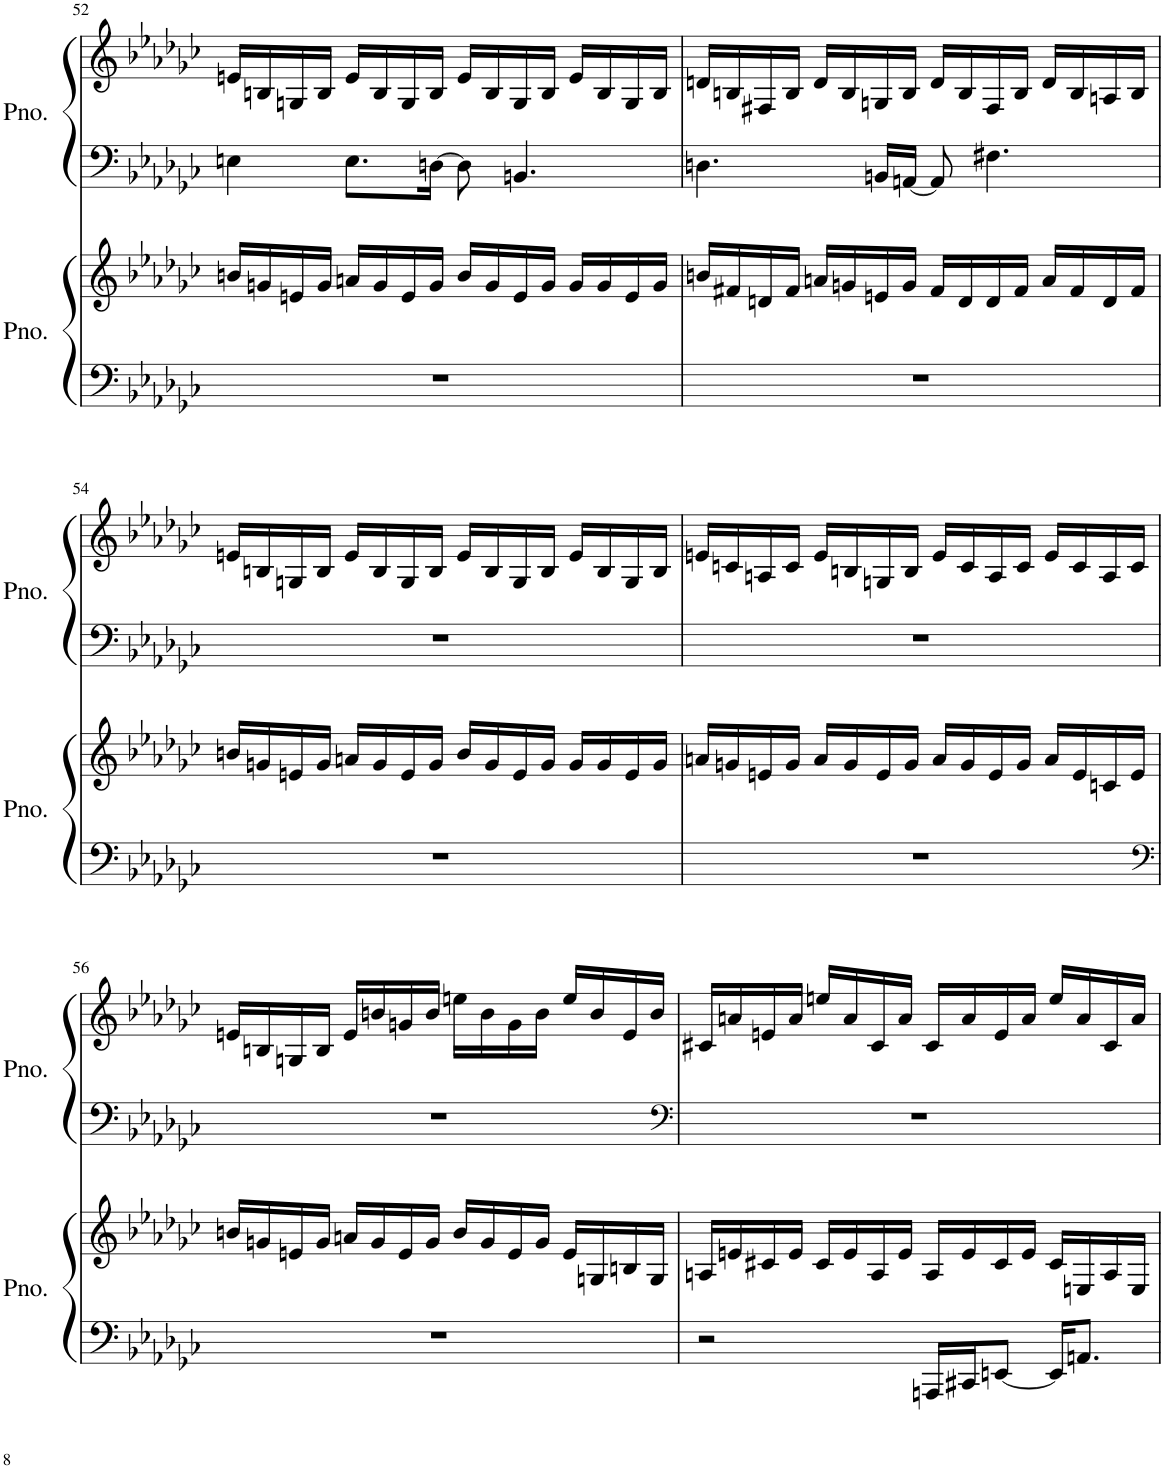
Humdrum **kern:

**kern	**kern	**kern	**kern
*part2	*part2	*part1	*part1
*staff4	*staff3	*staff2	*staff1
*I"Piano	*	*I"Piano	*
*I'Pno.	*	*I'Pno.	*
!!LO:PB:g=z
*clefF4	*clefG2	*clefF4	*clefG2
*k[b-e-a-d-g-c-]	*k[b-e-a-d-g-c-]	*k[b-e-a-d-g-c-]	*k[b-e-a-d-g-c-]
*M4/4	*M4/4	*M4/4	*M4/4
=52	=52	=52	=52
1r	16bn/LL	4En\	16en/LL
.	16gn/	.	16Bn/
.	16en/	.	16Gn/
.	16g/JJ	.	16B/JJ
.	16an/LL	8.E\L	16e/LL
.	16g/	.	16B/
.	16e/	.	16G/
.	16g/JJ	[16Dn\Jk	16B/JJ
.	16b/LL	8D\]	16e/LL
.	16g/	.	16B/
.	16e/	4.BBn/	16G/
.	16g/JJ	.	16B/JJ
.	16g/LL	.	16e/LL
.	16g/	.	16B/
.	16e/	.	16G/
.	16g/JJ	.	16B/JJ
=53	=53	=53	=53
1r	16bn/LL	4.Dn\	16dn/LL
.	16f#X/	.	16Bn/
.	16dn/	.	16F#X/
.	16f#/JJ	.	16B/JJ
.	16an/LL	.	16d/LL
.	16gn/	.	16B/
.	16en/	16BBn/LL	16Gn/
.	16g/JJ	[16AAn/JJ	16B/JJ
.	16f#/LL	8AA/]	16d/LL
.	16d/	.	16B/
.	16d/	4.F#X\	16F#/
.	16f#/JJ	.	16B/JJ
.	16a/LL	.	16d/LL
.	16f#/	.	16B/
.	16d/	.	16An/
.	16f#/JJ	.	16B/JJ
!!LO:LB:g=z
=54	=54	=54	=54
1r	16bn/LL	1r	16en/LL
.	16gn/	.	16Bn/
.	16en/	.	16Gn/
.	16g/JJ	.	16B/JJ
.	16an/LL	.	16e/LL
.	16g/	.	16B/
.	16e/	.	16G/
.	16g/JJ	.	16B/JJ
.	16b/LL	.	16e/LL
.	16g/	.	16B/
.	16e/	.	16G/
.	16g/JJ	.	16B/JJ
.	16g/LL	.	16e/LL
.	16g/	.	16B/
.	16e/	.	16G/
.	16g/JJ	.	16B/JJ
=55	=55	=55	=55
1r	16an/LL	1r	16en/LL
.	16gn/	.	16cn/
.	16en/	.	16An/
.	16g/JJ	.	16c/JJ
.	16a/LL	.	16e/LL
.	16g/	.	16Bn/
.	16e/	.	16Gn/
.	16g/JJ	.	16B/JJ
.	16a/LL	.	16e/LL
.	16g/	.	16c/
.	16e/	.	16A/
.	16g/JJ	.	16c/JJ
.	16a/LL	.	16e/LL
.	16e/	.	16c/
.	16cn/	.	16A/
.	16e/JJ	.	16c/JJ
!!LO:LB:g=z
=56	=56	=56	=56
*clefF4	*	*	*
1r	16bn/LL	1r	16en/LL
.	16gn/	.	16Bn/
.	16en/	.	16Gn/
.	16g/JJ	.	16B/JJ
.	16an/LL	.	16e/LL
.	16g/	.	16bn/
.	16e/	.	16gn/
.	16g/JJ	.	16b/JJ
.	16b/LL	.	16een\LL
.	16g/	.	16b\
.	16e/	.	16g\
.	16g/JJ	.	16b\JJ
.	16e/LL	.	16ee/LL
.	16Gn/	.	16b/
.	16Bn/	.	16e/
.	16G/JJ	.	16b/JJ
=57	=57	=57	=57
*	*	*clefF4	*
2r	16An/LL	1r	16c#X/LL
.	16en/	.	16an/
.	16c#X/	.	16en/
.	16e/JJ	.	16a/JJ
.	16c#/LL	.	16een/LL
.	16e/	.	16a/
.	16A/	.	16c#/
.	16e/JJ	.	16a/JJ
16AAAn/LL	16A/LL	.	16c#/LL
16CC#X/J	16e/	.	16a/
[8EEn/J	16c#/	.	16e/
.	16e/JJ	.	16a/JJ
16EE/KL]	16c#/LL	.	16ee/LL
8.AAn/J	16En/	.	16a/
.	16A/	.	16c#/
.	16E/JJ	.	16a/JJ
=	=	=	=
*-	*-	*-	*-
